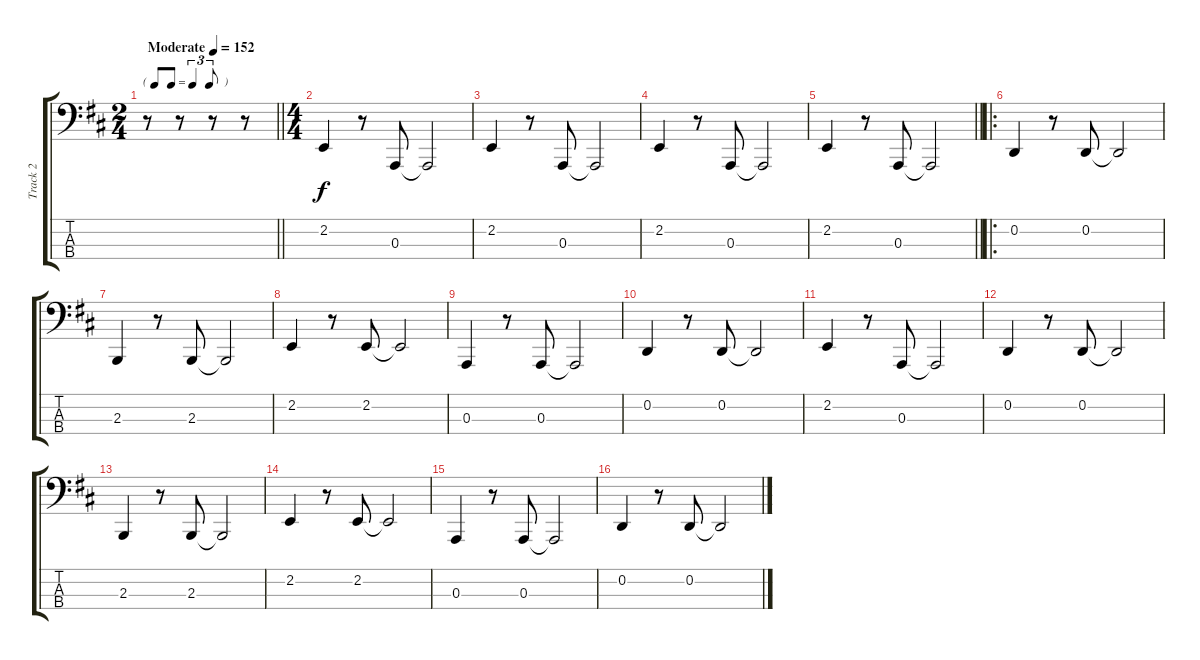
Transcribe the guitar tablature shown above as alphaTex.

\track ("Track 2" "Track 2") {instrument acousticgrandpiano}
\staff {score tabs}
\tuning (G2 D2 A1 D1) {hide}
\ts (2 4)
\tf triplet8th
\tempo (152 "Moderate")
\clef f4
\barLineRight lightlight
\ks d
r.8{dy f instrument acousticgrandpiano} r.8 r.8 r.8 |
\ts (4 4)
2.2.4 r.8 0.3.8 0.3{t}.2 |
2.2.4 r.8 0.3.8 0.3{t}.2 |
2.2.4 r.8 0.3.8 0.3{t}.2 |
\barLineRight lightlight
2.2.4 r.8 0.3.8 0.3{t}.2 |
\ro
0.2.4 r.8 0.2.8 0.2{t}.2 |
2.3.4 r.8 2.3.8 2.3{t}.2 |
2.2.4 r.8 2.2.8 2.2{t}.2 |
0.3.4 r.8 0.3.8 0.3{t}.2 |
0.2.4 r.8 0.2.8 0.2{t}.2 |
2.2.4 r.8 0.3.8 0.3{t}.2 |
0.2.4 r.8 0.2.8 0.2{t}.2 |
2.3.4 r.8 2.3.8 2.3{t}.2 |
2.2.4 r.8 2.2.8 2.2{t}.2 |
0.3.4 r.8 0.3.8 0.3{t}.2 |
0.2.4 r.8 0.2.8 0.2{t}.2
